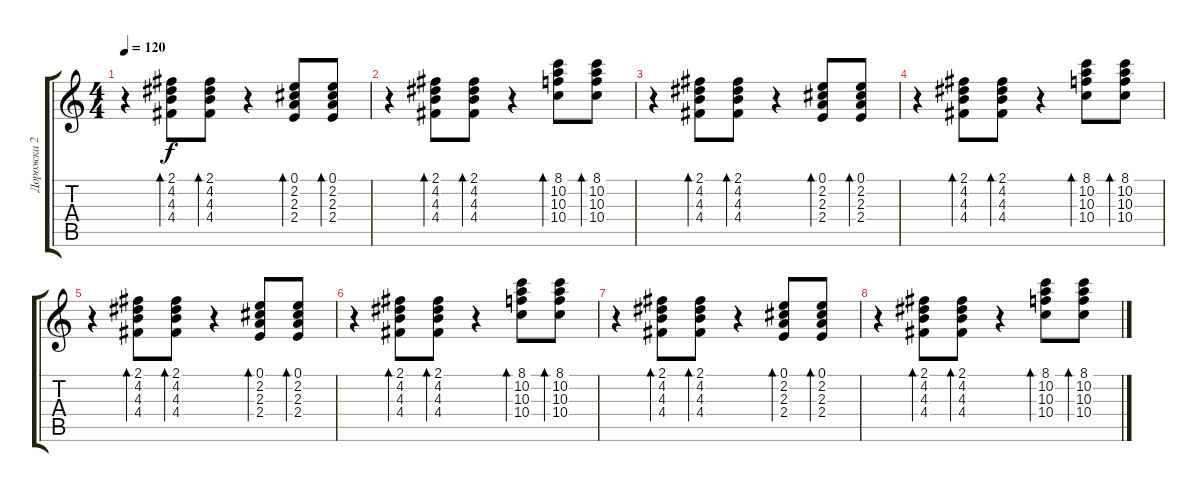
\track ("Дорожка 2" "Дорожка 2") {instrument acousticguitarsteel}
\staff {score tabs}
\tuning (E4 B3 G3 D3 A2 E2) {hide}
\ts (4 4)
\tempo 120
\clef g2
\ks c
r.4{dy f} (2.1 4.2 4.3 4.4).8{bd 120} (2.1 4.2 4.3 4.4).8{bd 120} r.4 (0.1 2.2 2.3 2.4).8{bd 120} (0.1 2.2 2.3 2.4).8{bd 120} |
r.4 (2.1 4.2 4.3 4.4).8{bd 120} (2.1 4.2 4.3 4.4).8{bd 120} r.4 (8.1 10.2 10.3 10.4).8{bd 120} (8.1 10.2 10.3 10.4).8{bd 120} |
r.4 (2.1 4.2 4.3 4.4).8{bd 120} (2.1 4.2 4.3 4.4).8{bd 120} r.4 (0.1 2.2 2.3 2.4).8{bd 120} (0.1 2.2 2.3 2.4).8{bd 120} |
r.4 (2.1 4.2 4.3 4.4).8{bd 120} (2.1 4.2 4.3 4.4).8{bd 120} r.4 (8.1 10.2 10.3 10.4).8{bd 120} (8.1 10.2 10.3 10.4).8{bd 120} |
r.4 (2.1 4.2 4.3 4.4).8{bd 120} (2.1 4.2 4.3 4.4).8{bd 120} r.4 (0.1 2.2 2.3 2.4).8{bd 120} (0.1 2.2 2.3 2.4).8{bd 120} |
r.4 (2.1 4.2 4.3 4.4).8{bd 120} (2.1 4.2 4.3 4.4).8{bd 120} r.4 (8.1 10.2 10.3 10.4).8{bd 120} (8.1 10.2 10.3 10.4).8{bd 120} |
r.4 (2.1 4.2 4.3 4.4).8{bd 120} (2.1 4.2 4.3 4.4).8{bd 120} r.4 (0.1 2.2 2.3 2.4).8{bd 120} (0.1 2.2 2.3 2.4).8{bd 120} |
r.4 (2.1 4.2 4.3 4.4).8{bd 120} (2.1 4.2 4.3 4.4).8{bd 120} r.4 (8.1 10.2 10.3 10.4).8{bd 120} (8.1 10.2 10.3 10.4).8{bd 120}
